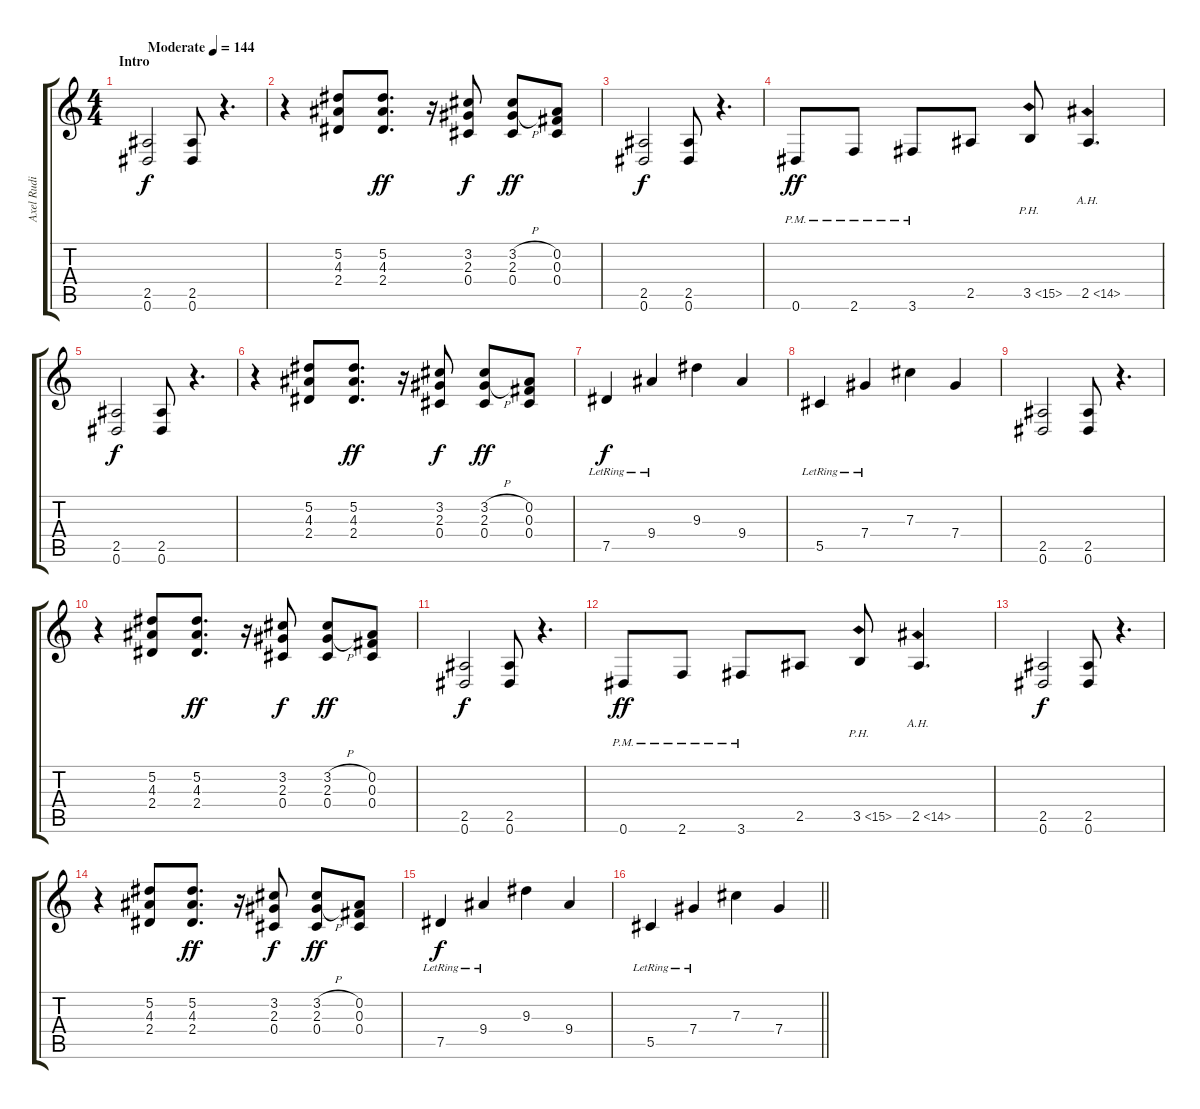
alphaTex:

\track ("Axel Rudi Pell" "Axel Rudi ") {instrument distortionguitar}
\staff {score tabs}
\tuning (Eb4 Bb3 Gb3 Db3 Ab2 Eb2) {hide}
\ts (4 4)
\section ("" "Intro")
\tempo (144 "Moderate")
\clef g2
\ks c
(2.5 0.6).2{dy f instrument distortionguitar} (2.5 0.6).8 r.4{d} |
r.4 (5.2 4.3 2.4).8 (5.2 4.3 2.4).8{d dy ff} r.16 (3.2 2.3 0.4).8{dy f} (3.2{h} 2.3{h} 0.4).8{dy ff} (0.2 0.3 0.4).8 |
(2.5 0.6).2{dy f} (2.5 0.6).8 r.4{d} |
0.6{pm}.8{dy ff} 2.6{pm}.8 3.6{pm}.8 2.5.8 3.5{ph 12}.8 2.5{ah 12}.4{d} |
(2.5 0.6).2{dy f} (2.5 0.6).8 r.4{d} |
r.4 (5.2 4.3 2.4).8 (5.2 4.3 2.4).8{d dy ff} r.16 (3.2 2.3 0.4).8{dy f} (3.2{h} 2.3{h} 0.4).8{dy ff} (0.2 0.3 0.4).8 |
7.5{lr}.4{dy f} 9.4{lr}.4 9.3.4 9.4.4 |
5.5{lr}.4 7.4{lr}.4 7.3.4 7.4.4 |
(2.5 0.6).2 (2.5 0.6).8 r.4{d} |
r.4 (5.2 4.3 2.4).8 (5.2 4.3 2.4).8{d dy ff} r.16 (3.2 2.3 0.4).8{dy f} (3.2{h} 2.3{h} 0.4).8{dy ff} (0.2 0.3 0.4).8 |
(2.5 0.6).2{dy f} (2.5 0.6).8 r.4{d} |
0.6{pm}.8{dy ff} 2.6{pm}.8 3.6{pm}.8 2.5.8 3.5{ph 12}.8 2.5{ah 12}.4{d} |
(2.5 0.6).2{dy f} (2.5 0.6).8 r.4{d} |
r.4 (5.2 4.3 2.4).8 (5.2 4.3 2.4).8{d dy ff} r.16 (3.2 2.3 0.4).8{dy f} (3.2{h} 2.3{h} 0.4).8{dy ff} (0.2 0.3 0.4).8 |
7.5{lr}.4{dy f} 9.4{lr}.4 9.3.4 9.4.4 |
\barLineRight lightlight
5.5{lr}.4 7.4{lr}.4 7.3.4 7.4.4
